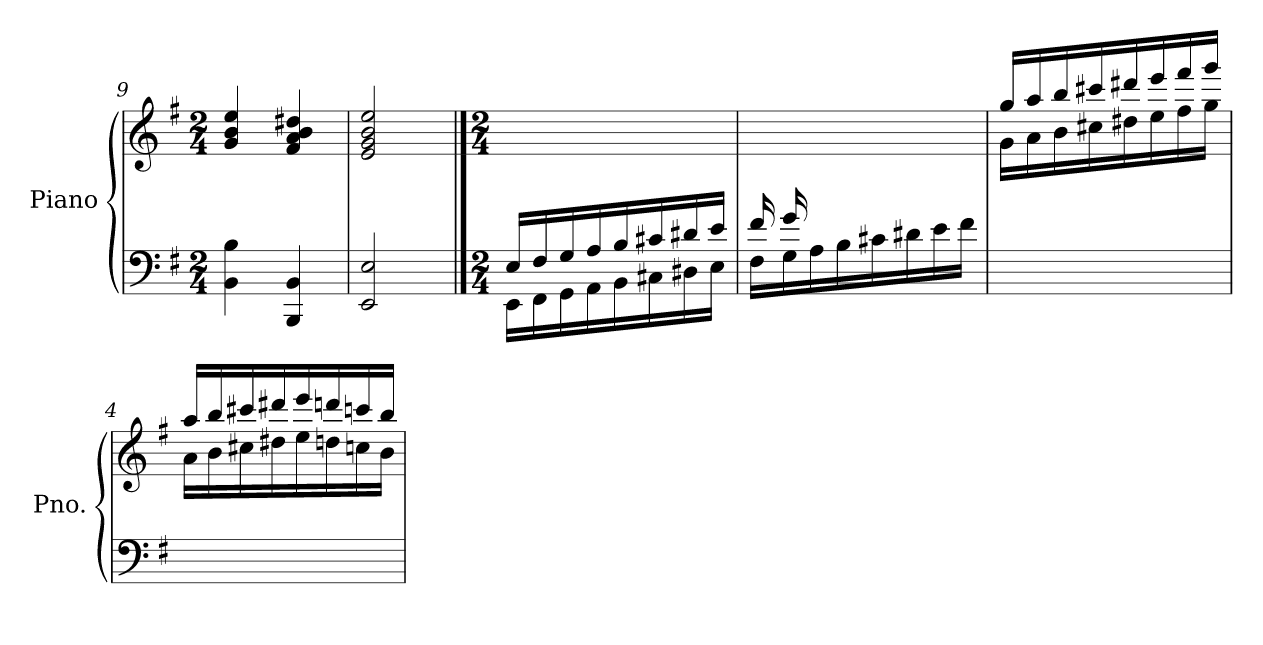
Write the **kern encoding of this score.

**kern	**kern
*part1	*part1
*staff2	*staff1
*I"Piano	*
*I'Pno.	*
*clefF4	*clefG2
*k[f#]	*k[f#]
*M2/4	*M2/4
=9	=9
4BB\ 4B\	4g/ 4b/ 4ee/
4BBB/ 4BB/	4f#/ 4a/ 4b/ 4dd#X/
=10	=10
2EE/ 2E/	2e/ 2g/ 2b/ 2ee/
!!LO:LB:g=z
==1	==1
*M2/4	*M2/4
*^	*
16E/LL	16EE\LL	2ryy
16F#/	16FF#\	.
16G/	16GG\	.
16A/	16AA\	.
16B/	16BB\	.
16c#X/	16C#X\	.
16d#X/	16D#X\	.
16e/JJ	16E\JJ	.
=2	=2	=2
16f#/LL	16F#\LL	8ryy
16g/	16G\	.
4.ryy	16A\	16a\
.	16B\	16b\
.	16c#X\	16cc#X\
.	16d#X\	16dd#X\
.	16e\	16ee\
.	16f#\JJ	16ff#\JJ
*v	*v	*
=3	=3
*	*^
2ryy	16gg/LL	16g\LL
.	16aa/	16a\
.	16bb/	16b\
.	16ccc#X/	16cc#X\
.	16ddd#X/	16dd#X\
.	16eee/	16ee\
.	16fff#/	16ff#\
.	16ggg/JJ	16gg\JJ
=4	=4	=4
2ryy	16aa/LL	16a\LL
.	16bb/	16b\
.	16ccc#X/	16cc#X\
.	16ddd#X/	16dd#X\
.	16eee/	16ee\
.	16dddn/	16ddn\
.	16cccn/	16ccn\
.	16bb/JJ	16b\JJ
*	*v	*v
=	=
*-	*-
